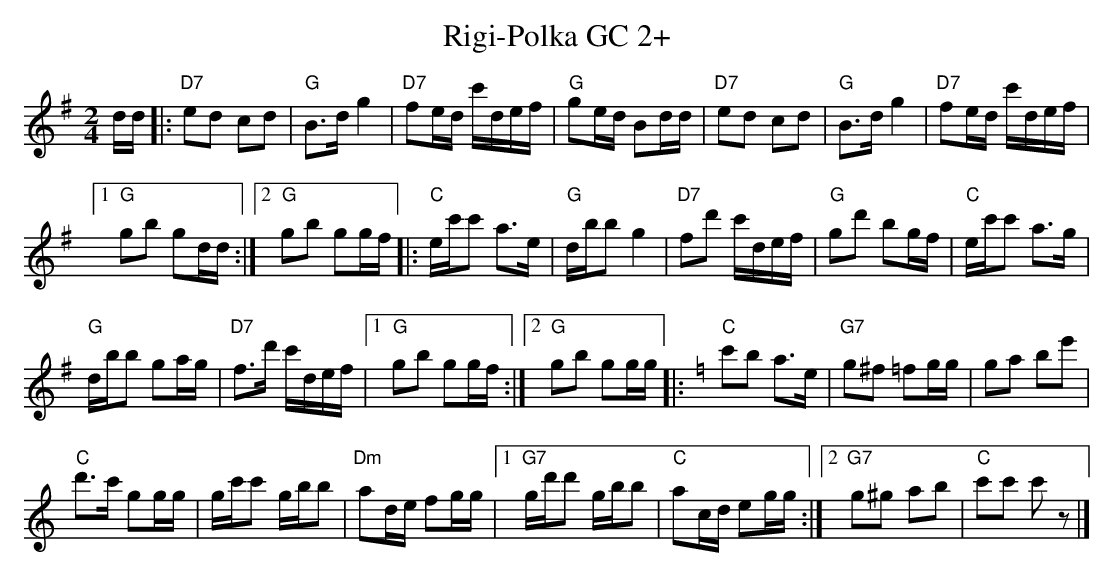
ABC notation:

X:1
T:Rigi-Polka GC 2+
M:2/4
L:1/16
K:Gmaj
dd |: "D7"e2d2 c2d2 | "G"B3d g4 | "D7"f2ed c'def | "G"g2ed B2dd | "D7"e2d2 c2d2 | "G"B3d g4 | "D7"f2ed c'def |1
"G"g2b2 g2dd :|2 "G"g2b2 g2gf |: "C"ec'c'2 a3e | "G"dbb2 g4 | "D7"f2d'2 c'def | "G"g2d'2 b2gf | "C"ec'c'2 a3g |
"G"dbb2 g2ag | "D7"f3d' c'def |1 "G"g2b2 g2gf :|2 "G"g2b2 g2gg |: [K:Cmaj] "C"c'2b2 a3e | "G7"g2^f2 =f2gg | g2a2 b2e'2 |
"C"d'3c' g2gg | gc'c'2 gbb2 | "Dm"a2de f2gg |1 "G7"gd'd'2 gbb2 | "C"a2cd e2gg :|2 "G7"g2^g2 a2b2 | "C"c'2c'2 c'2z2 |]
